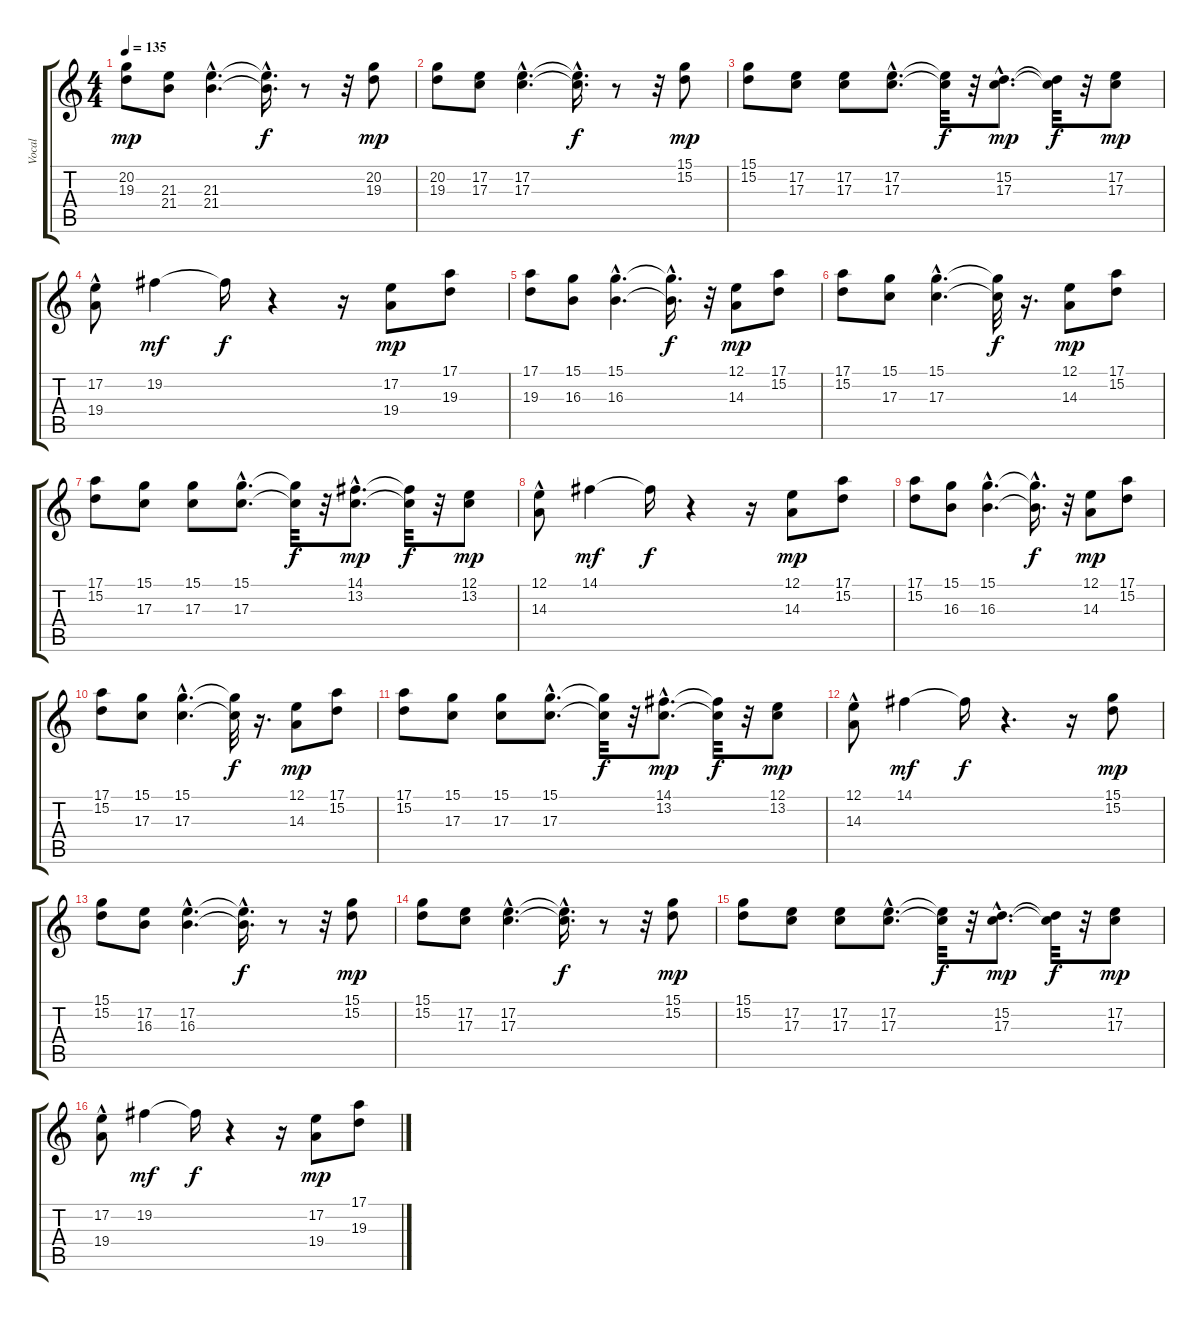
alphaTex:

\track ("Vocal" "Vocal") {instrument pad3polysynth}
\staff {score tabs}
\tuning (E4 B3 G3 D3 A2 E2) {hide}
\ts (4 4)
\tempo 135
\clef g2
\ks c
(20.2 19.3).8{dy mp} (21.3 21.4).8 (21.3{hac} 21.4{hac}).4{d} (21.3{hac t} 21.4{hac t}).16{d dy f} r.8 r.32 (20.2 19.3).8{dy mp} |
(20.2 19.3).8 (17.2 17.3).8 (17.2{hac} 17.3{hac}).4{d} (17.2{hac t} 17.3{hac t}).16{d dy f} r.8 r.32 (15.1 15.2).8{dy mp} |
(15.1 15.2).8 (17.2 17.3).8 (17.2 17.3).8 (17.2{hac} 17.3{hac}).8{d} (17.2{t} 17.3{t}).32{dy f} r.32 (15.2{hac} 17.3{hac}).8{d dy mp} (15.2{t} 17.3{t}).32{dy f} r.32 (17.2 17.3).8{dy mp} |
(17.2 19.4{hac}).8 19.2.4{dy mf} 19.2{t}.16{dy f} r.4 r.16 (17.2 19.4).8{dy mp} (17.1 19.3).8 |
(17.1 19.3).8 (15.1 16.3).8 (15.1{hac} 16.3{hac}).4{d} (15.1{hac t} 16.3{hac t}).16{d dy f} r.32 (12.1 14.3).8{dy mp} (17.1 15.2).8 |
(17.1 15.2).8 (15.1 17.3).8 (15.1{hac} 17.3{hac}).4{d} (15.1{t} 17.3{t}).32{dy f} r.16{d} (12.1 14.3).8{dy mp} (17.1 15.2).8 |
(17.1 15.2).8 (15.1 17.3).8 (15.1 17.3).8 (15.1{hac} 17.3{hac}).8{d} (15.1{t} 17.3{t}).32{dy f} r.32 (14.1{hac} 13.2{hac}).8{d dy mp} (14.1{t} 13.2{t}).32{dy f} r.32 (12.1 13.2).8{dy mp} |
(12.1 14.3{hac}).8 14.1.4{dy mf} 14.1{t}.16{dy f} r.4 r.16 (12.1 14.3).8{dy mp} (17.1 15.2).8 |
(17.1 15.2).8 (15.1 16.3).8 (15.1{hac} 16.3{hac}).4{d} (15.1{hac t} 16.3{hac t}).16{d dy f} r.32 (12.1 14.3).8{dy mp} (17.1 15.2).8 |
(17.1 15.2).8 (15.1 17.3).8 (15.1{hac} 17.3{hac}).4{d} (15.1{t} 17.3{t}).32{dy f} r.16{d} (12.1 14.3).8{dy mp} (17.1 15.2).8 |
(17.1 15.2).8 (15.1 17.3).8 (15.1 17.3).8 (15.1{hac} 17.3{hac}).8{d} (15.1{t} 17.3{t}).32{dy f} r.32 (14.1{hac} 13.2{hac}).8{d dy mp} (14.1{t} 13.2{t}).32{dy f} r.32 (12.1 13.2).8{dy mp} |
(12.1 14.3{hac}).8 14.1.4{dy mf} 14.1{t}.16{dy f} r.4{d} r.16 (15.1 15.2).8{dy mp} |
(15.1 15.2).8 (17.2 16.3).8 (17.2{hac} 16.3{hac}).4{d} (17.2{hac t} 16.3{hac t}).16{d dy f} r.8 r.32 (15.1 15.2).8{dy mp} |
(15.1 15.2).8 (17.2 17.3).8 (17.2{hac} 17.3{hac}).4{d} (17.2{hac t} 17.3{hac t}).16{d dy f} r.8 r.32 (15.1 15.2).8{dy mp} |
(15.1 15.2).8 (17.2 17.3).8 (17.2 17.3).8 (17.2{hac} 17.3{hac}).8{d} (17.2{t} 17.3{t}).32{dy f} r.32 (15.2{hac} 17.3{hac}).8{d dy mp} (15.2{t} 17.3{t}).32{dy f} r.32 (17.2 17.3).8{dy mp} |
(17.2 19.4{hac}).8 19.2.4{dy mf} 19.2{t}.16{dy f} r.4 r.16 (17.2 19.4).8{dy mp} (17.1 19.3).8
